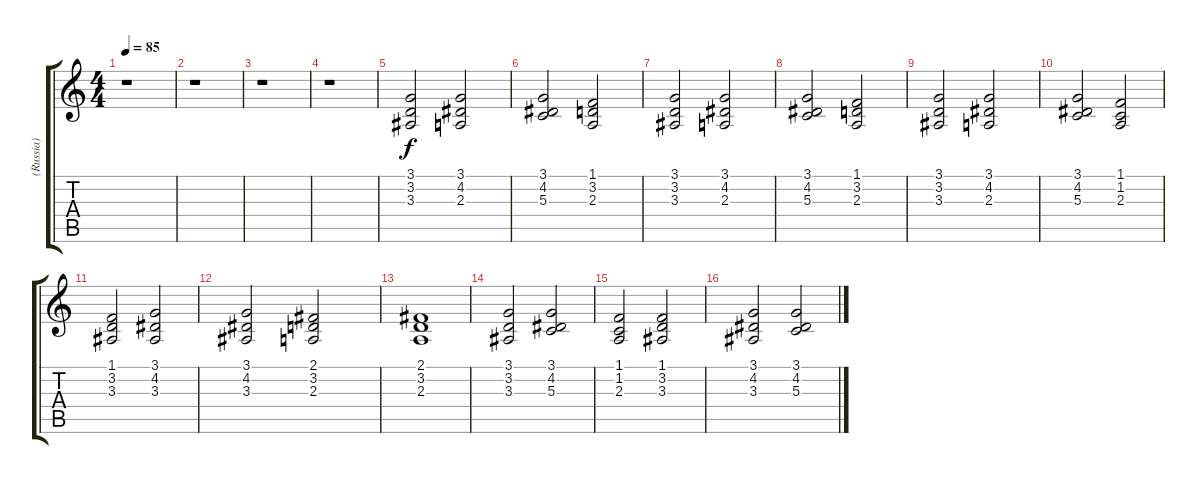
\track ("(Russia)" "(Russia)") {instrument stringensemble2}
\staff {score tabs}
\tuning (E4 B3 G3 D3 A2 E2) {hide}
\ts (4 4)
\tempo 85
\clef g2
\ks c
r.1{dy f instrument stringensemble2} |
r.1 |
r.1 |
r.1 |
(3.1 3.2 3.3).2 (3.1 4.2 2.3).2 |
(3.1 4.2 5.3).2 (1.1 3.2 2.3).2 |
(3.1 3.2 3.3).2 (3.1 4.2 2.3).2 |
(3.1 4.2 5.3).2 (1.1 3.2 2.3).2 |
(3.1 3.2 3.3).2 (3.1 4.2 2.3).2 |
(3.1 4.2 5.3).2 (1.1 1.2 2.3).2 |
(1.1 3.2 3.3).2 (3.1 4.2 3.3).2 |
(3.1 4.2 3.3).2 (2.1 3.2 2.3).2 |
(2.1 3.2 2.3).1 |
(3.1 3.2 3.3).2 (3.1 4.2 5.3).2 |
(1.1 1.2 2.3).2 (1.1 3.2 3.3).2 |
(3.1 4.2 3.3).2 (3.1 4.2 5.3).2
